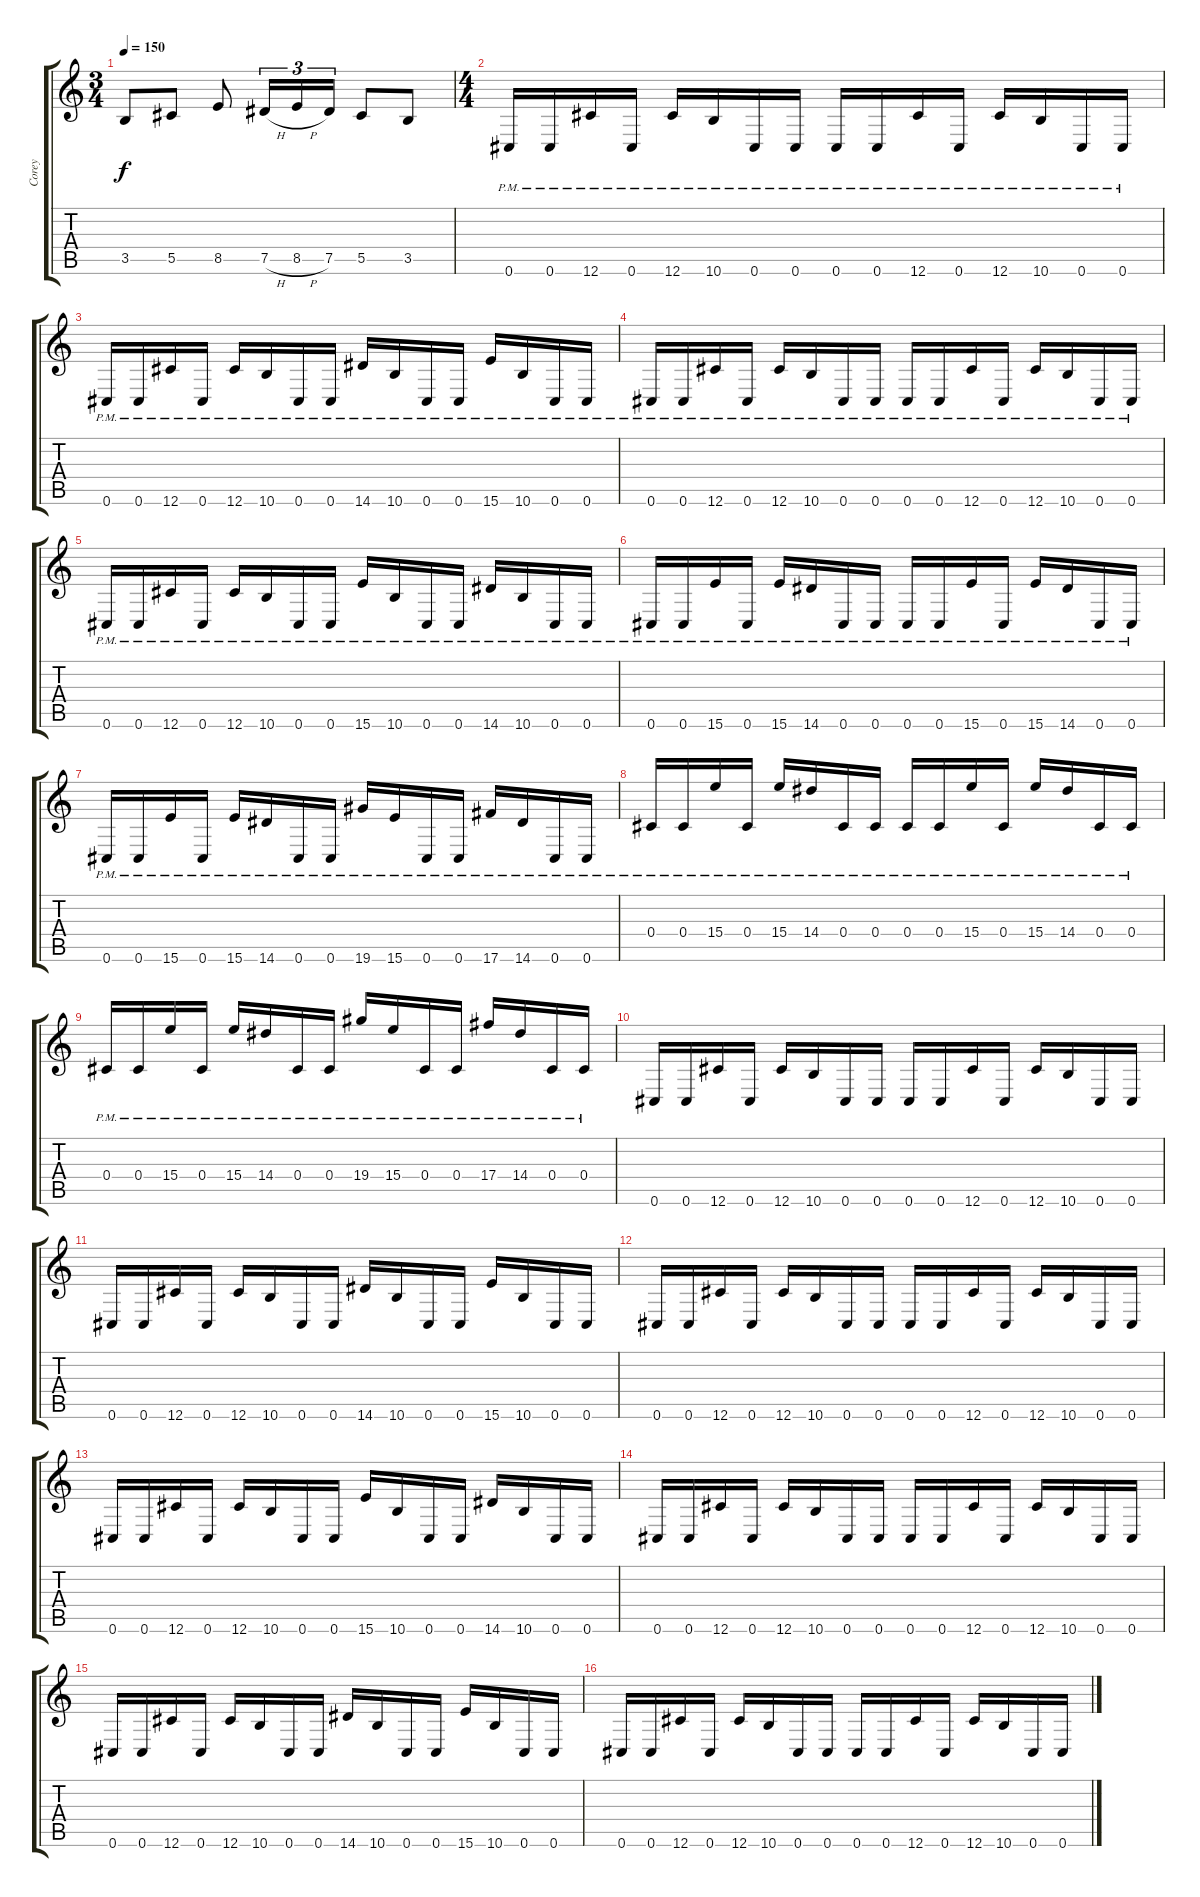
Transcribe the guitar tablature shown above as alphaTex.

\track ("Corey" "Corey") {instrument distortionguitar}
\staff {score tabs}
\tuning (Eb4 Bb3 Gb3 Db3 Ab2 Db2) {hide}
\ts (3 4)
\tempo 150
\clef g2
\ks c
3.5.8{dy f} 5.5.8 8.5.8 7.5{h}.16{tu (3 2)} 8.5{h}.16{tu (3 2)} 7.5.16{tu (3 2)} 5.5.8 3.5.8 |
\ts (4 4)
0.6{pm}.16 0.6{pm}.16 12.6{pm}.16 0.6{pm}.16 12.6{pm}.16 10.6{pm}.16 0.6{pm}.16 0.6{pm}.16 0.6{pm}.16 0.6{pm}.16 12.6{pm}.16 0.6{pm}.16 12.6{pm}.16 10.6{pm}.16 0.6{pm}.16 0.6{pm}.16 |
0.6{pm}.16 0.6{pm}.16 12.6{pm}.16 0.6{pm}.16 12.6{pm}.16 10.6{pm}.16 0.6{pm}.16 0.6{pm}.16 14.6{pm}.16 10.6{pm}.16 0.6{pm}.16 0.6{pm}.16 15.6{pm}.16 10.6{pm}.16 0.6{pm}.16 0.6{pm}.16 |
0.6{pm}.16 0.6{pm}.16 12.6{pm}.16 0.6{pm}.16 12.6{pm}.16 10.6{pm}.16 0.6{pm}.16 0.6{pm}.16 0.6{pm}.16 0.6{pm}.16 12.6{pm}.16 0.6{pm}.16 12.6{pm}.16 10.6{pm}.16 0.6{pm}.16 0.6{pm}.16 |
0.6{pm}.16 0.6{pm}.16 12.6{pm}.16 0.6{pm}.16 12.6{pm}.16 10.6{pm}.16 0.6{pm}.16 0.6{pm}.16 15.6{pm}.16 10.6{pm}.16 0.6{pm}.16 0.6{pm}.16 14.6{pm}.16 10.6{pm}.16 0.6{pm}.16 0.6{pm}.16 |
0.6{pm}.16 0.6{pm}.16 15.6{pm}.16 0.6{pm}.16 15.6{pm}.16 14.6{pm}.16 0.6{pm}.16 0.6{pm}.16 0.6{pm}.16 0.6{pm}.16 15.6{pm}.16 0.6{pm}.16 15.6{pm}.16 14.6{pm}.16 0.6{pm}.16 0.6{pm}.16 |
0.6{pm}.16 0.6{pm}.16 15.6{pm}.16 0.6{pm}.16 15.6{pm}.16 14.6{pm}.16 0.6{pm}.16 0.6{pm}.16 19.6{pm}.16 15.6{pm}.16 0.6{pm}.16 0.6{pm}.16 17.6{pm}.16 14.6{pm}.16 0.6{pm}.16 0.6{pm}.16 |
0.4{pm}.16 0.4{pm}.16 15.4{pm}.16 0.4{pm}.16 15.4{pm}.16 14.4{pm}.16 0.4{pm}.16 0.4{pm}.16 0.4{pm}.16 0.4{pm}.16 15.4{pm}.16 0.4{pm}.16 15.4{pm}.16 14.4{pm}.16 0.4{pm}.16 0.4{pm}.16 |
0.4{pm}.16 0.4{pm}.16 15.4{pm}.16 0.4{pm}.16 15.4{pm}.16 14.4{pm}.16 0.4{pm}.16 0.4{pm}.16 19.4{pm}.16 15.4{pm}.16 0.4{pm}.16 0.4{pm}.16 17.4{pm}.16 14.4{pm}.16 0.4{pm}.16 0.4{pm}.16 |
0.6.16 0.6.16 12.6.16 0.6.16 12.6.16 10.6.16 0.6.16 0.6.16 0.6.16 0.6.16 12.6.16 0.6.16 12.6.16 10.6.16 0.6.16 0.6.16 |
0.6.16 0.6.16 12.6.16 0.6.16 12.6.16 10.6.16 0.6.16 0.6.16 14.6.16 10.6.16 0.6.16 0.6.16 15.6.16 10.6.16 0.6.16 0.6.16 |
0.6.16 0.6.16 12.6.16 0.6.16 12.6.16 10.6.16 0.6.16 0.6.16 0.6.16 0.6.16 12.6.16 0.6.16 12.6.16 10.6.16 0.6.16 0.6.16 |
0.6.16 0.6.16 12.6.16 0.6.16 12.6.16 10.6.16 0.6.16 0.6.16 15.6.16 10.6.16 0.6.16 0.6.16 14.6.16 10.6.16 0.6.16 0.6.16 |
0.6.16 0.6.16 12.6.16 0.6.16 12.6.16 10.6.16 0.6.16 0.6.16 0.6.16 0.6.16 12.6.16 0.6.16 12.6.16 10.6.16 0.6.16 0.6.16 |
0.6.16 0.6.16 12.6.16 0.6.16 12.6.16 10.6.16 0.6.16 0.6.16 14.6.16 10.6.16 0.6.16 0.6.16 15.6.16 10.6.16 0.6.16 0.6.16 |
0.6.16 0.6.16 12.6.16 0.6.16 12.6.16 10.6.16 0.6.16 0.6.16 0.6.16 0.6.16 12.6.16 0.6.16 12.6.16 10.6.16 0.6.16 0.6.16
